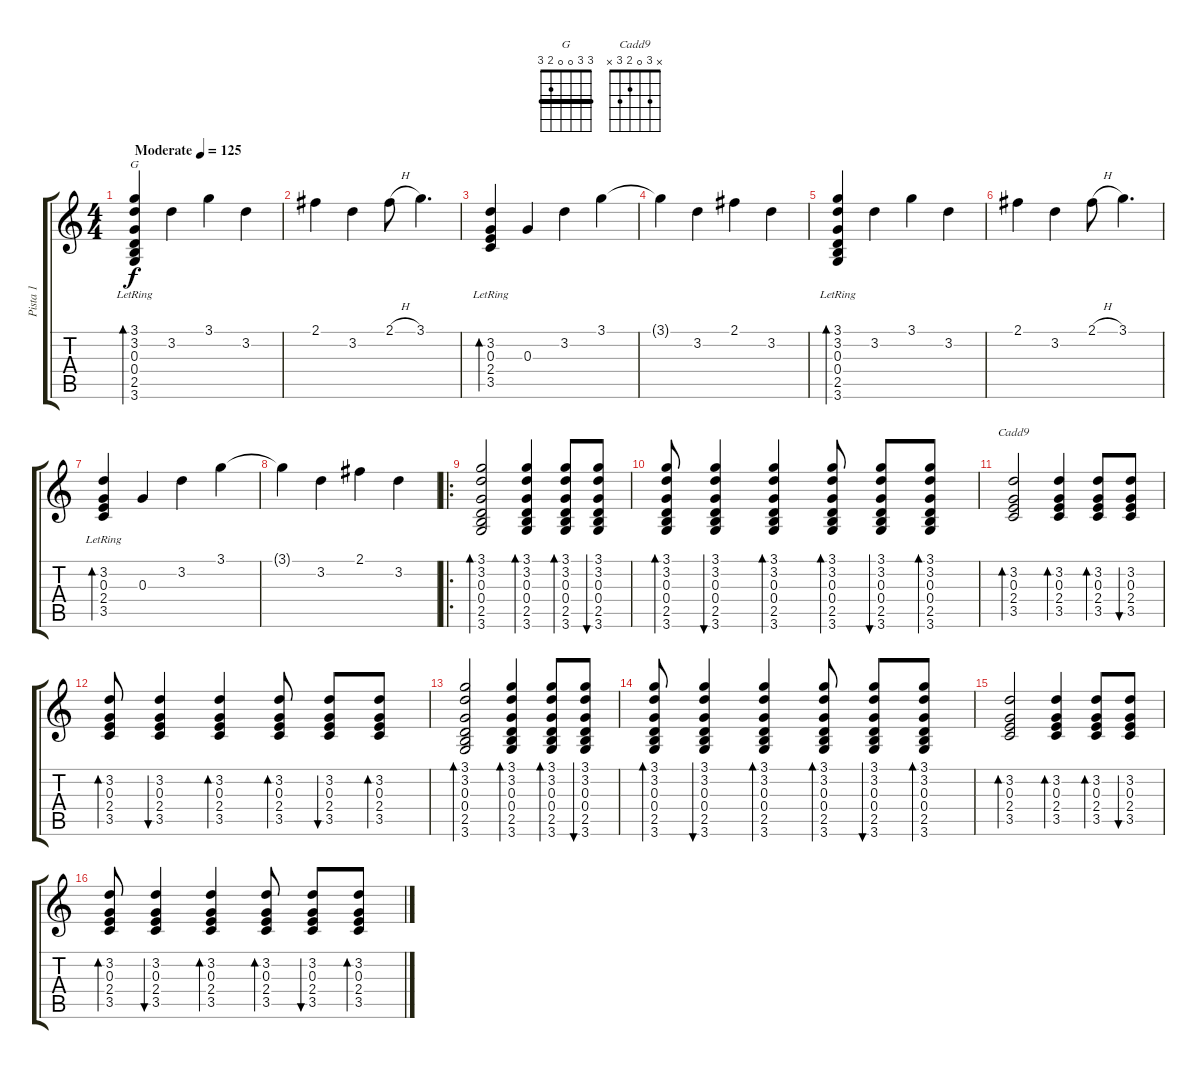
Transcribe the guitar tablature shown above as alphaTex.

\track ("Pista 1" "Pista 1") {instrument acousticguitarsteel}
\staff {score tabs}
\tuning (E4 B3 G3 D3 A2 E2) {hide}
\chord ("G" 3 3 0 0 2 3) {barre 3}
\chord ("Cadd9" x 3 0 2 3 x)
\ts (4 4)
\tempo (125 "Moderate")
\clef g2
\ks c
(3.1{lr} 3.2{lr} 0.3{lr} 0.4{lr} 2.5{lr} 3.6{lr}).4{bd 120 ch "G" dy f instrument acousticguitarsteel} 3.2.4 3.1.4 3.2.4 |
2.1.4 3.2.4 2.1{h}.8 3.1.4{d} |
(3.2{lr} 0.3{lr} 2.4{lr} 3.5{lr}).4{bd 120} 0.3.4 3.2.4 3.1.4 |
3.1{t}.4 3.2.4 2.1.4 3.2.4 |
(3.1{lr} 3.2{lr} 0.3{lr} 0.4{lr} 2.5{lr} 3.6{lr}).4{bd 120} 3.2.4 3.1.4 3.2.4 |
2.1.4 3.2.4 2.1{h}.8 3.1.4{d} |
(3.2{lr} 0.3{lr} 2.4{lr} 3.5{lr}).4{bd 120} 0.3.4 3.2.4 3.1.4 |
3.1{t}.4 3.2.4 2.1.4 3.2.4 |
\ro
(3.1 3.2 0.3 0.4 2.5 3.6).2{bd 120} (3.1 3.2 0.3 0.4 2.5 3.6).4{bd 60} (3.1 3.2 0.3 0.4 2.5 3.6).8{bd 60} (3.1 3.2 0.3 0.4 2.5 3.6).8{bu 60} |
(3.1 3.2 0.3 0.4 2.5 3.6).8{bd 60} (3.1 3.2 0.3 0.4 2.5 3.6).4{bu 60} (3.1 3.2 0.3 0.4 2.5 3.6).4{bd 60} (3.1 3.2 0.3 0.4 2.5 3.6).8{bd 60} (3.1 3.2 0.3 0.4 2.5 3.6).8{bu 60} (3.1 3.2 0.3 0.4 2.5 3.6).8{bd 60} |
(3.2 0.3 2.4 3.5).2{bd 120 ch "Cadd9"} (3.2 0.3 2.4 3.5).4{bd 60} (3.2 0.3 2.4 3.5).8{bd 60} (3.2 0.3 2.4 3.5).8{bu 60} |
(3.2 0.3 2.4 3.5).8{bd 60} (3.2 0.3 2.4 3.5).4{bu 60} (3.2 0.3 2.4 3.5).4{bd 60} (3.2 0.3 2.4 3.5).8{bd 60} (3.2 0.3 2.4 3.5).8{bu 60} (3.2 0.3 2.4 3.5).8{bd 60} |
(3.1 3.2 0.3 0.4 2.5 3.6).2{bd 120} (3.1 3.2 0.3 0.4 2.5 3.6).4{bd 60} (3.1 3.2 0.3 0.4 2.5 3.6).8{bd 60} (3.1 3.2 0.3 0.4 2.5 3.6).8{bu 60} |
(3.1 3.2 0.3 0.4 2.5 3.6).8{bd 60} (3.1 3.2 0.3 0.4 2.5 3.6).4{bu 60} (3.1 3.2 0.3 0.4 2.5 3.6).4{bd 60} (3.1 3.2 0.3 0.4 2.5 3.6).8{bd 60} (3.1 3.2 0.3 0.4 2.5 3.6).8{bu 60} (3.1 3.2 0.3 0.4 2.5 3.6).8{bd 60} |
(3.2 0.3 2.4 3.5).2{bd 120} (3.2 0.3 2.4 3.5).4{bd 60} (3.2 0.3 2.4 3.5).8{bd 60} (3.2 0.3 2.4 3.5).8{bu 60} |
(3.2 0.3 2.4 3.5).8{bd 60} (3.2 0.3 2.4 3.5).4{bu 60} (3.2 0.3 2.4 3.5).4{bd 60} (3.2 0.3 2.4 3.5).8{bd 60} (3.2 0.3 2.4 3.5).8{bu 60} (3.2 0.3 2.4 3.5).8{bd 60}
